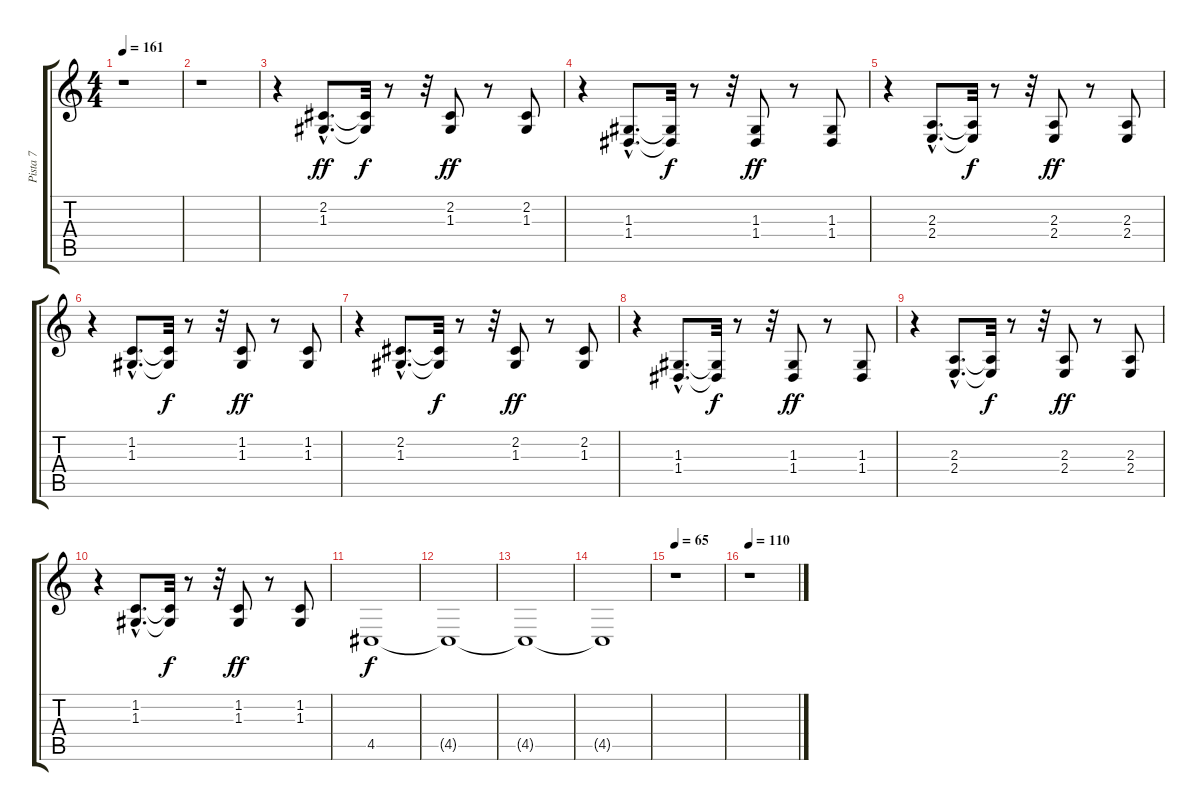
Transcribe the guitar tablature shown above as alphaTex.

\track ("Pista 7" "Pista 7") {instrument stringensemble1}
\staff {score tabs}
\tuning (E4 B3 G3 D3 A2 E2) {hide}
\ts (4 4)
\tempo 161
\clef g2
\ks c
r.1{dy f} |
r.1 |
r.4 (2.2{hac} 1.3{hac}).8{d dy ff} (2.2{t} 1.3{t}).32{dy f} r.8 r.32 (2.2 1.3).8{dy ff} r.8 (2.2 1.3).8 |
r.4 (1.3{hac} 1.4{hac}).8{d} (1.3{t} 1.4{t}).32{dy f} r.8 r.32 (1.3 1.4).8{dy ff} r.8 (1.3 1.4).8 |
r.4 (2.3{hac} 2.4{hac}).8{d} (2.3{t} 2.4{t}).32{dy f} r.8 r.32 (2.3 2.4).8{dy ff} r.8 (2.3 2.4).8 |
r.4 (1.2{hac} 1.3{hac}).8{d} (1.2{t} 1.3{t}).32{dy f} r.8 r.32 (1.2 1.3).8{dy ff} r.8 (1.2 1.3).8 |
r.4 (2.2{hac} 1.3{hac}).8{d} (2.2{t} 1.3{t}).32{dy f} r.8 r.32 (2.2 1.3).8{dy ff} r.8 (2.2 1.3).8 |
r.4 (1.3{hac} 1.4{hac}).8{d} (1.3{t} 1.4{t}).32{dy f} r.8 r.32 (1.3 1.4).8{dy ff} r.8 (1.3 1.4).8 |
r.4 (2.3{hac} 2.4{hac}).8{d} (2.3{t} 2.4{t}).32{dy f} r.8 r.32 (2.3 2.4).8{dy ff} r.8 (2.3 2.4).8 |
r.4 (1.2{hac} 1.3{hac}).8{d} (1.2{t} 1.3{t}).32{dy f} r.8 r.32 (1.2 1.3).8{dy ff} r.8 (1.2 1.3).8 |
4.5.1{dy f} |
4.5{t}.1 |
4.5{t}.1 |
4.5{t}.1 |
\tempo 65
r.1 |
\tempo 110
r.1
